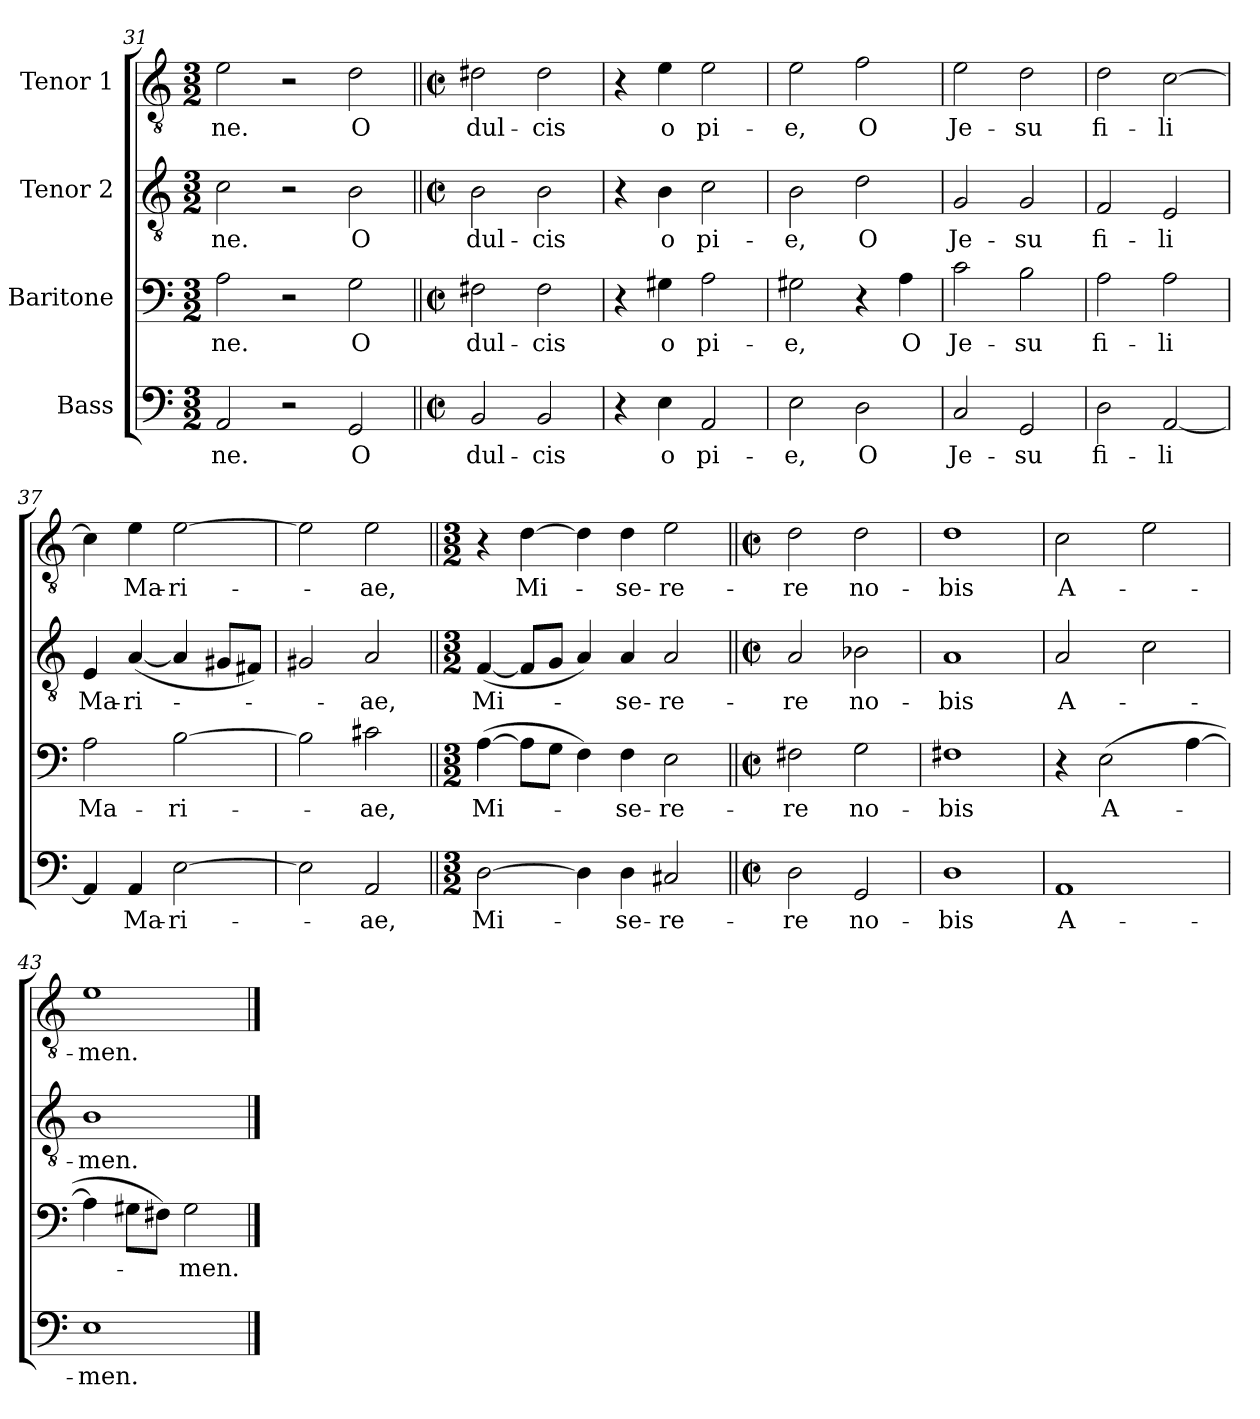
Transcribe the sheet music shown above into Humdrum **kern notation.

**kern	**text	**kern	**text	**kern	**text	**kern	**text
*part4	*part4	*part3	*part3	*part2	*part2	*part1	*part1
*staff4	*staff4	*staff3	*staff3	*staff2	*staff2	*staff1	*staff1
*I"Bass	*	*I"Baritone	*	*I"Tenor 2	*	*I"Tenor 1	*
*clefF4	*	*clefF4	*	*clefGv2	*	*clefGv2	*
*k[]	*	*k[]	*	*k[]	*	*k[]	*
*C:	*	*C:	*	*C:	*	*C:	*
*M3/2	*	*M3/2	*	*M3/2	*	*M3/2	*
=31	=31	=31	=31	=31	=31	=31	=31
2AA/	-ne.	2A\	-ne.	2c\	-ne.	2e\	-ne.
2r	.	2r	.	2r	.	2r	.
2GG/	O	2G\	O	2B\	O	2d\	O
!!LO:LB:g=z
=32||	=32||	=32||	=32||	=32||	=32||	=32||	=32||
*M2/2	*	*M2/2	*	*M2/2	*	*M2/2	*
*met(c|)	*	*met(c|)	*	*met(c|)	*	*met(c|)	*
2BB/	dul-	2F#X\	dul-	2B\	dul-	2d#X\	dul-
2BB/	-cis	2F#\	-cis	2B\	-cis	2d#\	-cis
=33	=33	=33	=33	=33	=33	=33	=33
4r	.	4r	.	4r	.	4r	.
4E\	o	4G#X\	o	4B\	o	4e\	o
2AA/	pi-	2A\	pi-	2c\	pi-	2e\	pi-
=34	=34	=34	=34	=34	=34	=34	=34
2E\	-e,	2G#X\	-e,	2B\	-e,	2e\	-e,
2D\	O	4r	.	2d\	O	2f\	O
.	.	4A\	O	.	.	.	.
=35	=35	=35	=35	=35	=35	=35	=35
2C/	Je-	2c\	Je-	2G/	Je-	2e\	Je-
2GG/	-su	2B\	-su	2G/	-su	2d\	-su
=36	=36	=36	=36	=36	=36	=36	=36
2D\	fi-	2A\	fi-	2F/	fi-	2d\	fi-
[2AA/	-li	2A\	-li	2E/	-li	[2c\	-li
=37	=37	=37	=37	=37	=37	=37	=37
4AA/]	.	2A\	Ma-	4E/	Ma-	4c\]	.
4AA/	Ma-	.	.	([4A/	-ri-	4e\	Ma-
[2E\	-ri-	[2B\	-ri-	4A/]	.	[2e\	-ri-
.	.	.	.	8G#X/L	.	.	.
.	.	.	.	8F#X/J)	.	.	.
!!LO:LB:g=z
=38	=38	=38	=38	=38	=38	=38	=38
2E\]	.	2B\]	.	2G#X/	.	2e\]	.
2AA/	-ae,	2c#X\	-ae,	2A/	-ae,	2e\	-ae,
=39||	=39||	=39||	=39||	=39||	=39||	=39||	=39||
*M3/2	*	*M3/2	*	*M3/2	*	*M3/2	*
[2D\	Mi-	([4A\	Mi-	([4F/	Mi-	4r	.
.	.	8A\L]	.	8F/L]	.	[4d\	Mi-
.	.	8G\J	.	8G/J	.	.	.
4D\]	.	4F\)	.	4A/)	.	4d\]	.
4D\	-se-	4F\	-se-	4A/	-se-	4d\	-se-
2C#X/	-re-	2E\	-re-	2A/	-re-	2e\	-re-
=40||	=40||	=40||	=40||	=40||	=40||	=40||	=40||
*M2/2	*	*M2/2	*	*M2/2	*	*M2/2	*
*met(c|)	*	*met(c|)	*	*met(c|)	*	*met(c|)	*
2D\	-re	2F#X\	-re	2A/	-re	2d\	-re
2GG/	no-	2G\	no-	2B-X\	no-	2d\	no-
=41	=41	=41	=41	=41	=41	=41	=41
1D	-bis	1F#X	-bis	1A	-bis	1d	-bis
=42	=42	=42	=42	=42	=42	=42	=42
1AA	A-	4r	.	2A/	A-	2c\	A-
.	.	(2E\	A-	.	.	.	.
.	.	.	.	2c\	.	2e\	.
.	.	[4A\	.	.	.	.	.
=43	=43	=43	=43	=43	=43	=43	=43
1E	-men.	4A\]	.	1B	-men.	1e	-men.
.	.	8G#X\L	.	.	.	.	.
.	.	8F#X\J)	.	.	.	.	.
.	.	2G#\	-men.	.	.	.	.
==	==	==	==	==	==	==	==
*-	*-	*-	*-	*-	*-	*-	*-
